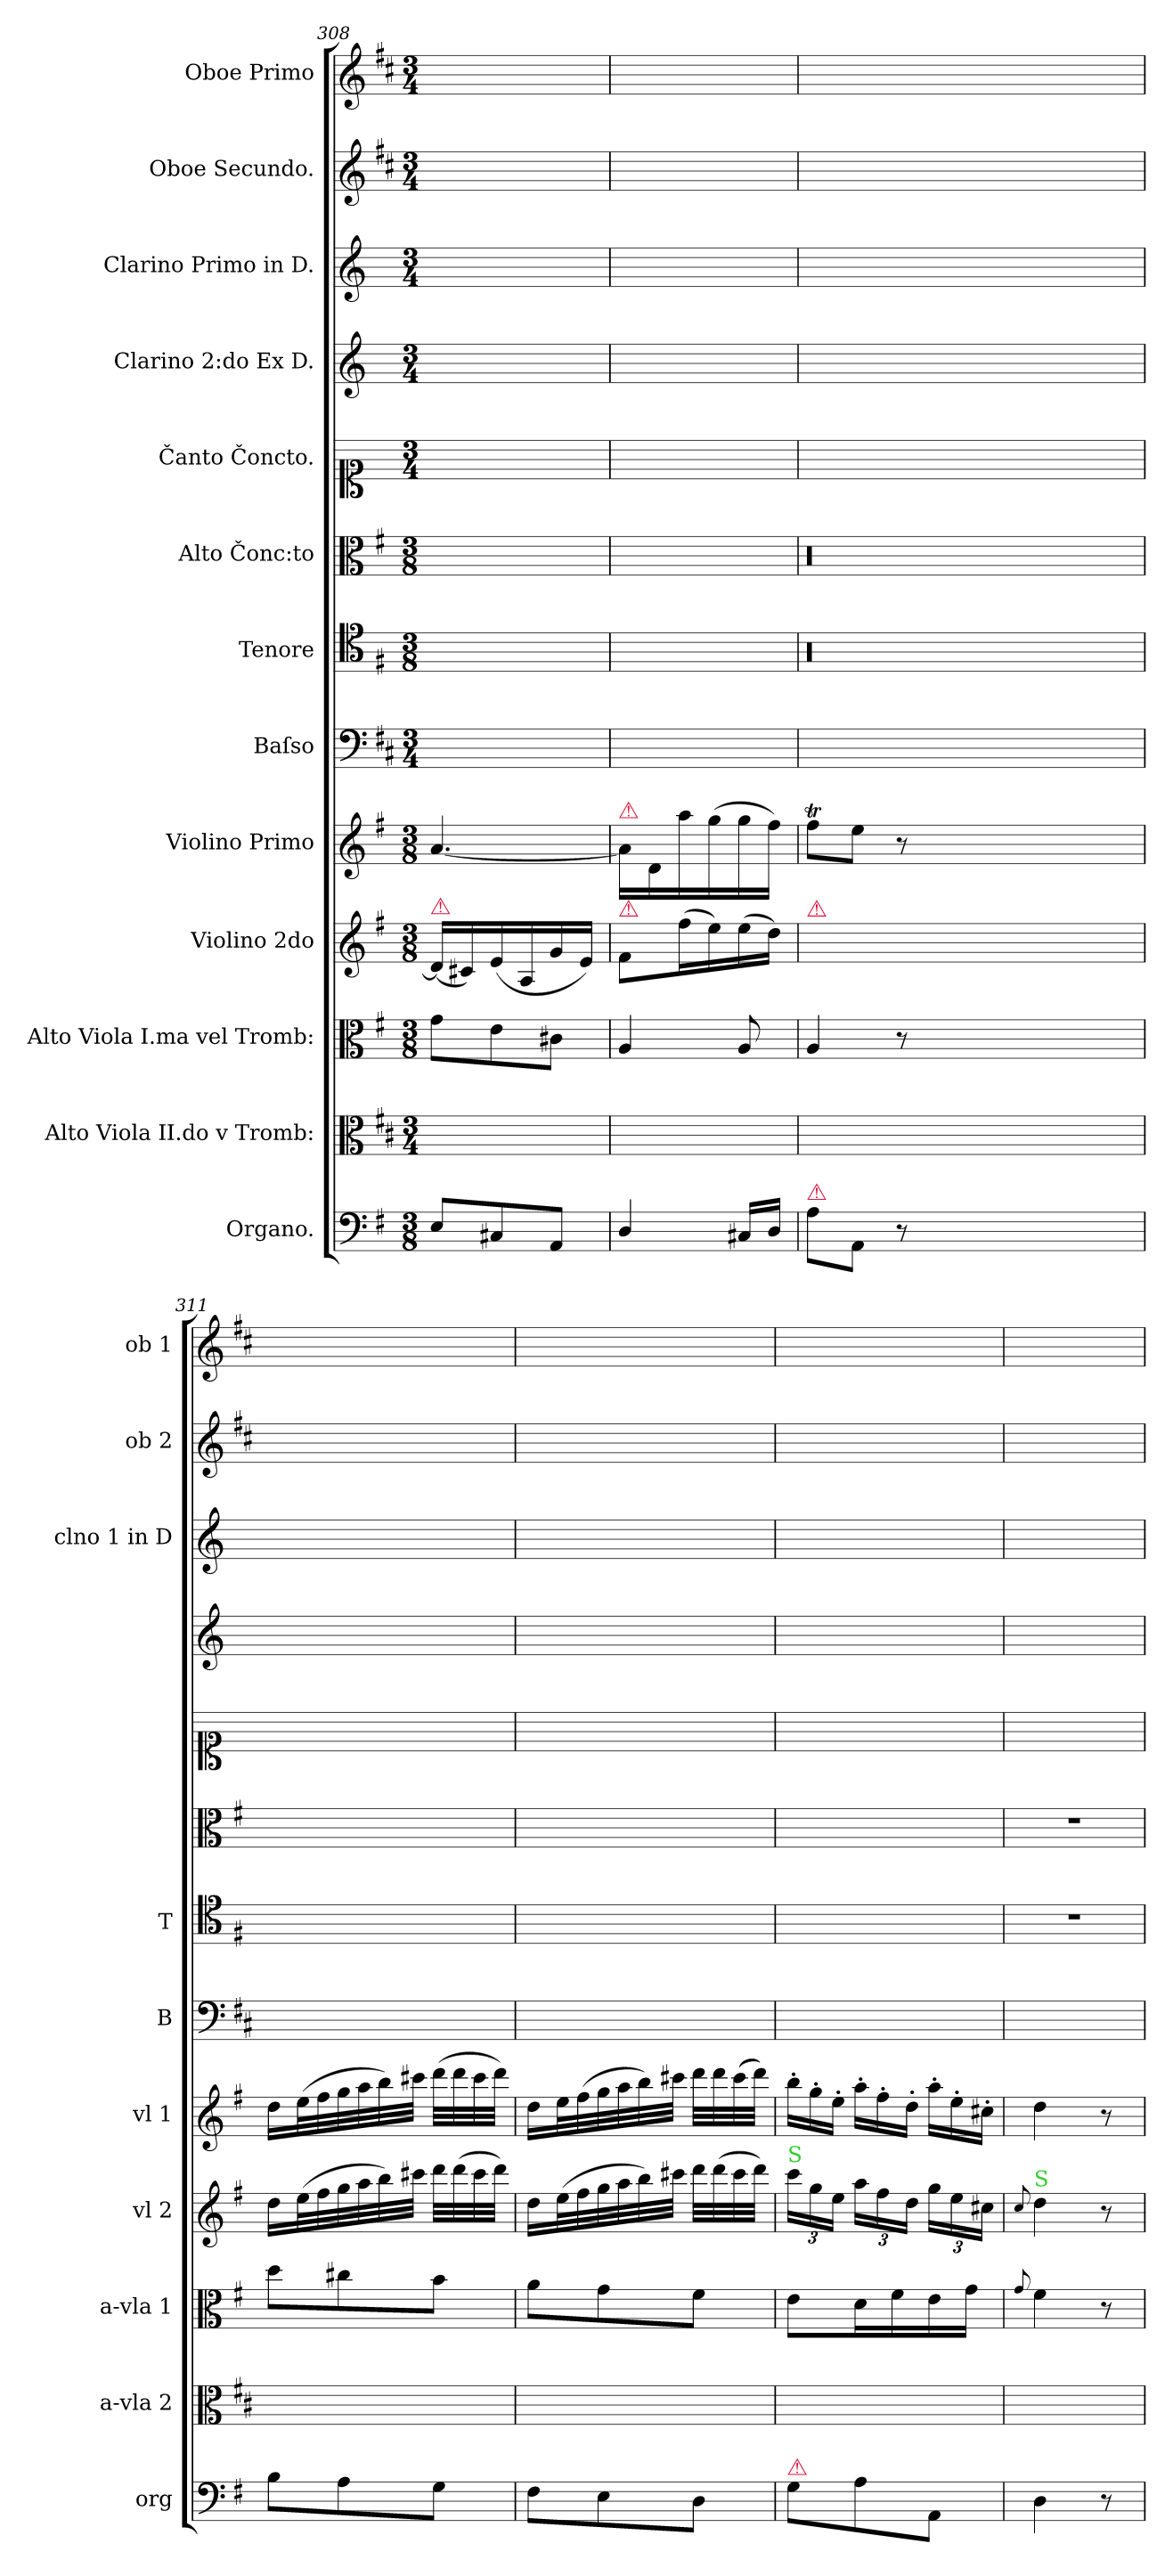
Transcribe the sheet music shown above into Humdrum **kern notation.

**kern	**kern	**kern	**kern	**dynam	**kern	**dynam	**kern	**kern	**kern	**kern	**kern	**kern	**kern	**kern
*part13	*part12	*part11	*part10	*part10	*part9	*part9	*part8	*part7	*part6	*part5	*part4	*part3	*part2	*part1
*staff13	*staff12	*staff11	*staff10	*staff10	*staff9	*staff9	*staff8	*staff7	*staff6	*staff5	*staff4	*staff3	*staff2	*staff1
*I"Organo.	*I"Alto Viola II.do v Tromb:	*I"Alto Viola I.ma vel Tromb:	*I"Violino 2do	*	*I"Violino Primo	*	*I"Baſso	*I"Tenore	*I"Alto Čonc:to	*I"Čanto Čoncto.	*I"Clarino 2:do Ex D.	*I"Clarino Primo in D.	*I"Oboe Secundo.	*I"Oboe Primo
*I'org	*I'a-vla 2	*I'a-vla 1	*I'vl 2	*	*I'vl 1	*	*I'B	*I'T	*	*	*	*I'clno 1 in D	*I'ob 2	*I'ob 1
*clefF4	*clefC3	*clefC3	*clefG2	*	*clefG2	*	*clefF4	*clefC4	*clefC3	*clefC1	*clefG2	*clefG2	*clefG2	*clefG2
*	*	*	*	*	*	*	*	*	*	*	*ITrd-1c-2	*ITrd-1c-2	*	*
*k[f#]	*k[f#c#]	*k[f#]	*k[f#]	*	*k[f#]	*	*k[f#c#]	*k[f#]	*k[f#]	*k[]	*k[f#c#]	*k[f#c#]	*k[f#c#]	*k[f#c#]
*M3/8	*M3/4	*M3/8	*M3/8	*	*M3/8	*	*M3/4	*M3/8	*M3/8	*M3/4	*M3/4	*M3/4	*M3/4	*M3/4
=308	=308	=308	=308	=308	=308	=308	=308	=308	=308	=308	=308	=308	=308	=308
!	!	!	!LO:TX:a:color=crimson:t=⚠	!	!	!	!	!	!	!	!	!	!	!
8E/L	4.ryy	8g\L	(16d/LL]	.	[4.a/	.	4.ryy	4.ryy	4.ryy	4.ryy	4.ryy	4.ryy	4.ryy	4.ryy
.	.	.	16c#X/)	.	.	.	.	.	.	.	.	.	.	.
8C#X/	.	8e\	(16e/	.	.	.	.	.	.	.	.	.	.	.
.	.	.	16A/	.	.	.	.	.	.	.	.	.	.	.
8AA/J	.	8c#X\J	16g/	.	.	.	.	.	.	.	.	.	.	.
.	.	.	16e/JJ)	.	.	.	.	.	.	.	.	.	.	.
=309	=309	=309	=309	=309	=309	=309	=309	=309	=309	=309	=309	=309	=309	=309
!	!	!	!	!	!LO:TX:a:color=crimson:t=⚠	!	!	!	!	!	!	!	!	!
!	!	!	!LO:TX:a:color=crimson:t=⚠	!	!	!	!	!	!	!	!	!	!	!
4D/	4.ryy	4A/	8f#/L	.	16a/LL]	.	4.ryy	4.ryy	4.ryy	4.ryy	4.ryy	4.ryy	4.ryy	4.ryy
.	.	.	.	.	16d/	.	.	.	.	.	.	.	.	.
!	!	!	!	!	!	!LO:DY:b	!	!	!	!	!	!	!	!
.	.	.	(16ff#\L	for&colon;	16aa\	for	.	.	.	.	.	.	.	.
.	.	.	16ee\)	.	(16gg\	.	.	.	.	.	.	.	.	.
16C#X/LL	.	8A/	(16ee\	.	16gg\	.	.	.	.	.	.	.	.	.
16D/JJ	.	.	16dd\JJ)	.	16ff#\JJ)	.	.	.	.	.	.	.	.	.
=310	=310	=310	=310	=310	=310	=310	=310	=310	=310	=310	=310	=310	=310	=310
!	!	!	!LO:TX:a:color=crimson:t=⚠	!	!	!	!	!	!	!	!	!	!	!
!LO:TX:a:color=crimson:t=⚠	!	!	!	!	!	!	!	!	!	!	!	!	!	!
!	!	!	!	!	!	!	!	!LO:N:vis=00	!LO:N:vis=00	!	!	!	!	!
8A\L	4.ryy	4A/	4.ryy	.	8ff#t\L	.	4.ryy	1.r	1.r	4.ryy	4.ryy	4.ryy	4.ryy	4.ryy
8AA\J	.	.	.	.	8ee\J	.	.	.	.	.	.	.	.	.
8r	.	8r	.	.	8r	.	.	.	.	.	.	.	.	.
1ryy	1ryy	1ryy	1ryy	.	1ryy	.	1ryy	.	.	1ryy	1ryy	1ryy	1ryy	1ryy
8ryy	8ryy	8ryy	8ryy	.	8ryy	.	8ryy	.	.	8ryy	8ryy	8ryy	8ryy	8ryy
=311	=311	=311	=311	=311	=311	=311	=311	=311	=311	=311	=311	=311	=311	=311
8B\L	4.ryy	8dd\L	16dd\LL	.	16dd\LL	.	4.ryy	4.ryy	4.ryy	4.ryy	4.ryy	4.ryy	4.ryy	4.ryy
.	.	.	(32ee\L	.	(32ee\L	.	.	.	.	.	.	.	.	.
.	.	.	32ff#\	.	32ff#\	.	.	.	.	.	.	.	.	.
8A\	.	8cc#X\	32gg\	.	32gg\	.	.	.	.	.	.	.	.	.
.	.	.	32aa\	.	32aa\	.	.	.	.	.	.	.	.	.
.	.	.	32bb\)	.	32bb\)	.	.	.	.	.	.	.	.	.
.	.	.	32ccc#X\JJJ	.	32ccc#X\JJJ	.	.	.	.	.	.	.	.	.
8G\J	.	8b\J	32ddd\LLL	.	(32ddd\LLL	.	.	.	.	.	.	.	.	.
.	.	.	(32ddd\	.	32ddd\	.	.	.	.	.	.	.	.	.
.	.	.	32ccc#\	.	32ccc#\	.	.	.	.	.	.	.	.	.
.	.	.	32ddd\JJJ)	.	32ddd\JJJ)	.	.	.	.	.	.	.	.	.
=312	=312	=312	=312	=312	=312	=312	=312	=312	=312	=312	=312	=312	=312	=312
8F#\L	4.ryy	8a\L	16dd\LL	.	16dd\LL	.	4.ryy	4.ryy	4.ryy	4.ryy	4.ryy	4.ryy	4.ryy	4.ryy
.	.	.	(32ee\L	.	32ee\L	.	.	.	.	.	.	.	.	.
.	.	.	32ff#\	.	(32ff#\	.	.	.	.	.	.	.	.	.
8E\	.	8g\	32gg\	.	32gg\	.	.	.	.	.	.	.	.	.
.	.	.	32aa\	.	32aa\	.	.	.	.	.	.	.	.	.
.	.	.	32bb\)	.	32bb\)	.	.	.	.	.	.	.	.	.
.	.	.	32ccc#X\JJJ	.	32ccc#X\JJJ	.	.	.	.	.	.	.	.	.
8D\J	.	8f#\J	32ddd\LLL	.	32ddd\LLL	.	.	.	.	.	.	.	.	.
.	.	.	(32ddd\	.	32ddd\	.	.	.	.	.	.	.	.	.
.	.	.	32ccc#\	.	(32ccc#\	.	.	.	.	.	.	.	.	.
.	.	.	32ddd\JJJ)	.	32ddd\JJJ)	.	.	.	.	.	.	.	.	.
=313	=313	=313	=313	=313	=313	=313	=313	=313	=313	=313	=313	=313	=313	=313
*	*	*	*	*	*Xtuplet	*	*	*	*	*	*	*	*	*
!	!	!	!LO:TX:a:color=limegreen:t=S	!	!	!	!	!	!	!	!	!	!	!
!LO:TX:a:color=crimson:t=⚠	!	!	!	!	!	!	!	!	!	!	!	!	!	!
8G\L	4.ryy	8e\L	24ccc\LL	.	24bb'\LL	.	4.ryy	4.ryy	4.ryy	4.ryy	4.ryy	4.ryy	4.ryy	4.ryy
.	.	.	24gg\	.	24gg'\	.	.	.	.	.	.	.	.	.
.	.	.	24ee\JJ	.	24ee'\JJ	.	.	.	.	.	.	.	.	.
8A\	.	16d\L	24aa\LL	.	24aa'\LL	.	.	.	.	.	.	.	.	.
.	.	.	24ff#\	.	24ff#'\	.	.	.	.	.	.	.	.	.
.	.	16f#\	.	.	.	.	.	.	.	.	.	.	.	.
.	.	.	24dd\JJ	.	24dd'\JJ	.	.	.	.	.	.	.	.	.
8AA/J	.	16e\	24gg\LL	.	24aa'\LL	.	.	.	.	.	.	.	.	.
.	.	.	24ee\	.	24ee'\	.	.	.	.	.	.	.	.	.
.	.	16g\JJ	.	.	.	.	.	.	.	.	.	.	.	.
.	.	.	24cc#X\JJ	.	24cc#X'\JJ	.	.	.	.	.	.	.	.	.
=314	=314	=314	=314	=314	=314	=314	=314	=314	=314	=314	=314	=314	=314	=314
.	.	8qqg/	8qqcc/	.	.	.	.	.	.	.	.	.	.	.
!	!	!	!LO:TX:a:color=limegreen:t=S	!	!	!	!	!	!	!	!	!	!	!
4D\	4.ryy	4f#\	4dd\	.	4dd\	.	4.ryy	4.r	4.r	4.ryy	4.ryy	4.ryy	4.ryy	4.ryy
8r	.	8r	8r	.	8r	.	.	.	.	.	.	.	.	.
=	=	=	=	=	=	=	=	=	=	=	=	=	=	=
*-	*-	*-	*-	*-	*-	*-	*-	*-	*-	*-	*-	*-	*-	*-
